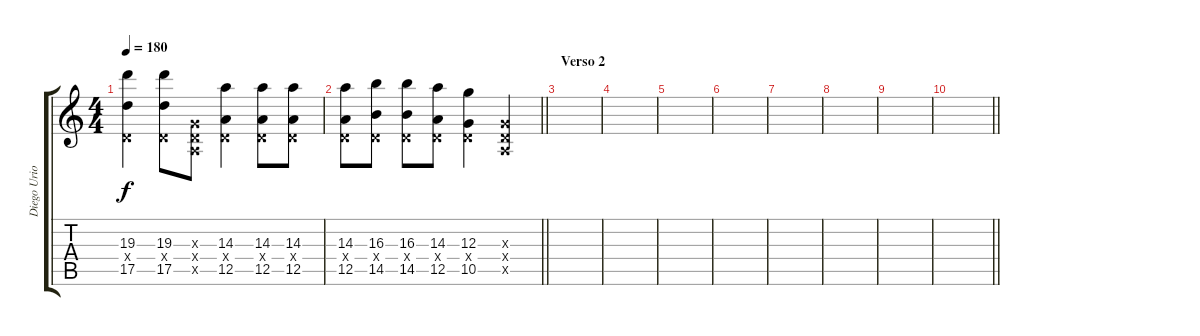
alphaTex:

\track ("Diego Urioste" "Diego Urio") {instrument overdrivenguitar}
\staff {score tabs}
\tuning (E4 B3 G3 D3 A2 E2) {hide}
\ts (4 4)
\tempo 180
\clef g2
\ks c
(19.3 0.4{x} 17.5).4{dy f} (19.3 0.4{x} 17.5).8 (0.3{x} 0.4{x} 0.5{x}).8 (14.3 0.4{x} 12.5).4 (14.3 0.4{x} 12.5).8 (14.3 0.4{x} 12.5).8 |
\barLineRight lightlight
(14.3 0.4{x} 12.5).8 (16.3 0.4{x} 14.5).8 (16.3 0.4{x} 14.5).8 (14.3 0.4{x} 12.5).8 (12.3 0.4{x} 10.5).4 (0.3{x} 0.4{x} 0.5{x}).4 |
\section ("" "Verso 2")
|
|
|
|
|
|
|
\barLineRight lightlight
